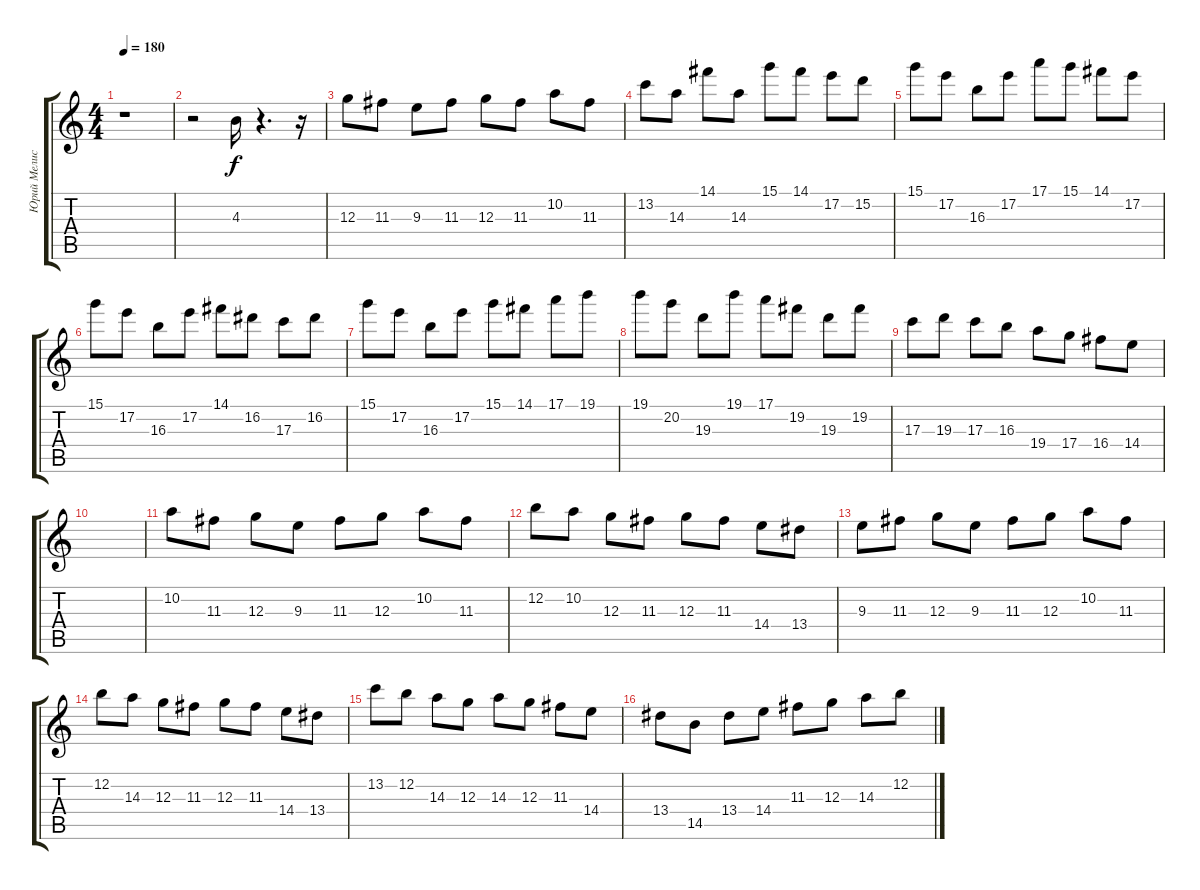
\track ("Юрий Мелисов" "Юрий Мелис") {instrument overdrivenguitar}
\staff {score tabs}
\tuning (E4 B3 G3 D3 A2 E2) {hide}
\ts (4 4)
\tempo 180
\clef g2
\ks c
r.1{dy f} |
r.2 4.3.16 r.4{d} r.16 |
12.3.8 11.3.8 9.3.8 11.3.8 12.3.8 11.3.8 10.2.8 11.3.8 |
13.2.8 14.3.8 14.1.8 14.3.8 15.1.8 14.1.8 17.2.8 15.2.8 |
15.1.8 17.2.8 16.3.8 17.2.8 17.1.8 15.1.8 14.1.8 17.2.8 |
15.1.8 17.2.8 16.3.8 17.2.8 14.1.8 16.2.8 17.3.8 16.2.8 |
15.1.8 17.2.8 16.3.8 17.2.8 15.1.8 14.1.8 17.1.8 19.1.8 |
19.1.8 20.2.8 19.3.8 19.1.8 17.1.8 19.2.8 19.3.8 19.2.8 |
17.3.8 19.3.8 17.3.8 16.3.8 19.4.8 17.4.8 16.4.8 14.4.8 |
|
10.2.8 11.3.8 12.3.8 9.3.8 11.3.8 12.3.8 10.2.8 11.3.8 |
12.2.8 10.2.8 12.3.8 11.3.8 12.3.8 11.3.8 14.4.8 13.4.8 |
9.3.8 11.3.8 12.3.8 9.3.8 11.3.8 12.3.8 10.2.8 11.3.8 |
12.2.8 14.3.8 12.3.8 11.3.8 12.3.8 11.3.8 14.4.8 13.4.8 |
13.2.8 12.2.8 14.3.8 12.3.8 14.3.8 12.3.8 11.3.8 14.4.8 |
13.4.8 14.5.8 13.4.8 14.4.8 11.3.8 12.3.8 14.3.8 12.2.8
